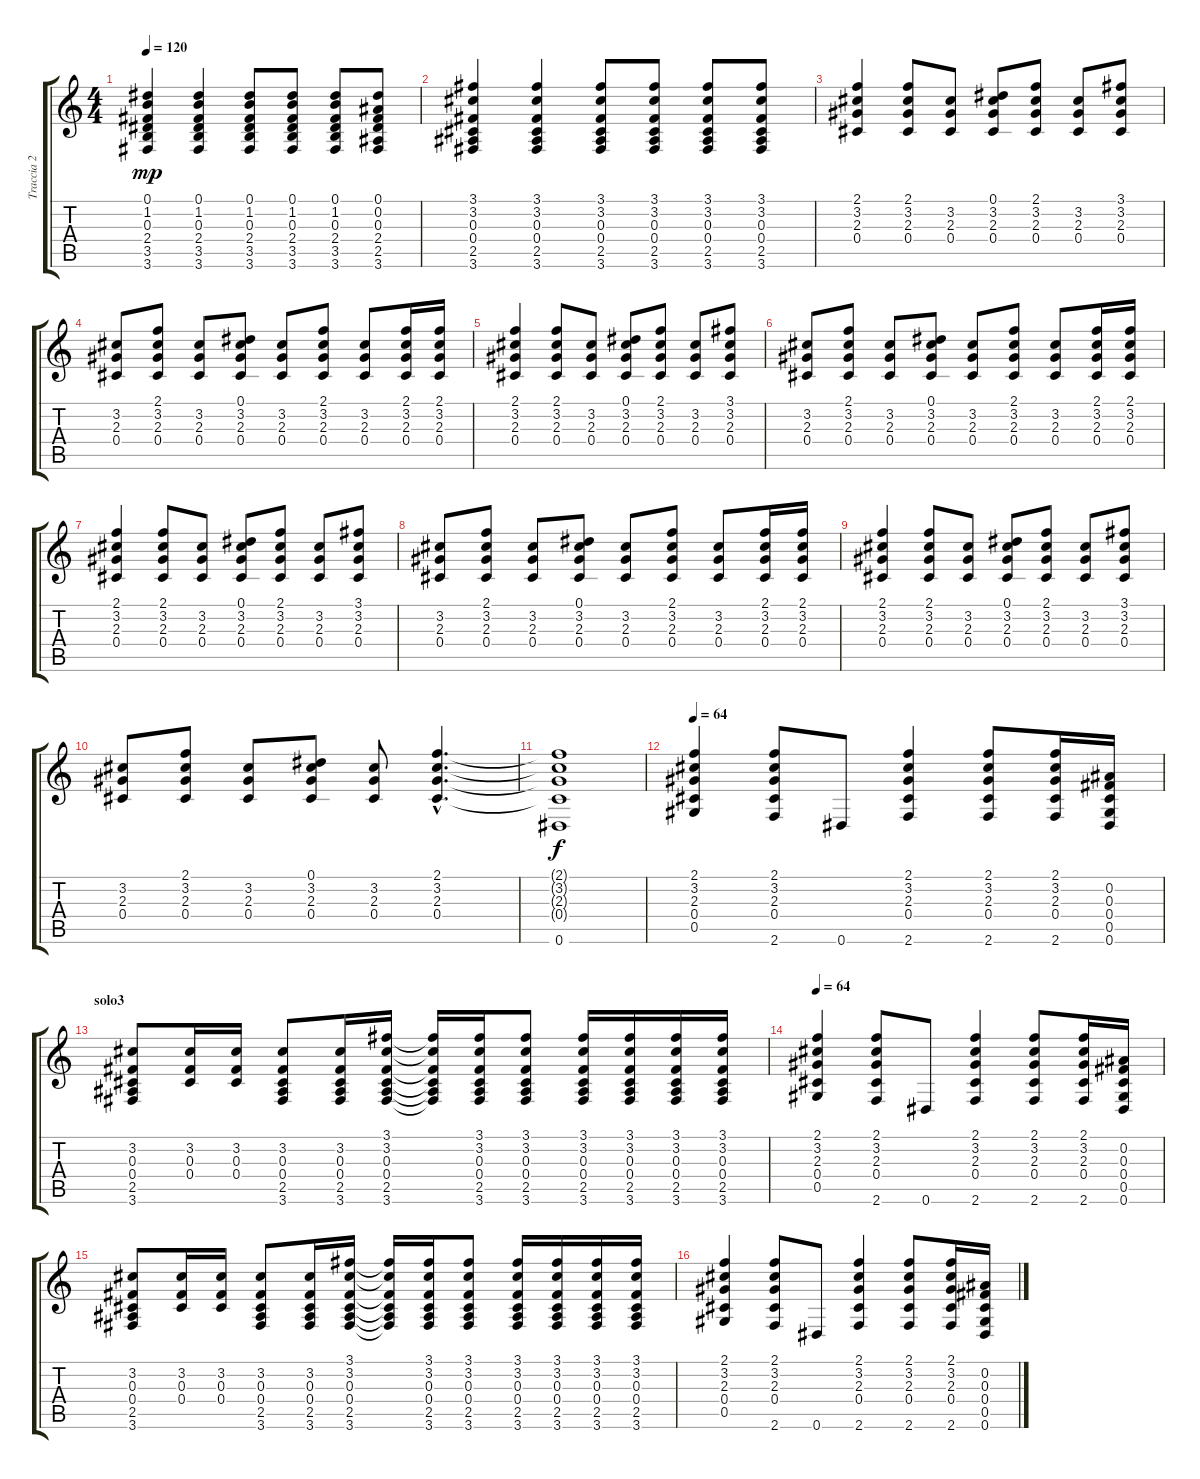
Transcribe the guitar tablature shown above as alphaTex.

\track ("Traccia 2" "Traccia 2") {instrument acousticguitarsteel}
\staff {score tabs}
\tuning (Eb4 Bb3 Gb3 Db3 Ab2 Eb2) {hide}
\ts (4 4)
\tempo 120
\clef g2
\ks c
(0.1 1.2 0.3 2.4 3.5 3.6).4{dy mp} (0.1 1.2 0.3 2.4 3.5 3.6).4 (0.1 1.2 0.3 2.4 3.5 3.6).8 (0.1 1.2 0.3 2.4 3.5 3.6).8 (0.1 1.2 0.3 2.4 3.5 3.6).8 (0.1 0.2 0.3 2.4 2.5 3.6).8 |
(3.1 3.2 0.3 0.4 2.5 3.6).4 (3.1 3.2 0.3 0.4 2.5 3.6).4 (3.1 3.2 0.3 0.4 2.5 3.6).8 (3.1 3.2 0.3 0.4 2.5 3.6).8 (3.1 3.2 0.3 0.4 2.5 3.6).8 (3.1 3.2 0.3 0.4 2.5 3.6).8 |
(2.1 3.2 2.3 0.4).4 (2.1 3.2 2.3 0.4).8 (3.2 2.3 0.4).8 (0.1 3.2 2.3 0.4).8 (2.1 3.2 2.3 0.4).8 (3.2 2.3 0.4).8 (3.1 3.2 2.3 0.4).8 |
(3.2 2.3 0.4).8 (2.1 3.2 2.3 0.4).8 (3.2 2.3 0.4).8 (0.1 3.2 2.3 0.4).8 (3.2 2.3 0.4).8 (2.1 3.2 2.3 0.4).8 (3.2 2.3 0.4).8 (2.1 3.2 2.3 0.4).16 (2.1 3.2 2.3 0.4).16 |
(2.1 3.2 2.3 0.4).4 (2.1 3.2 2.3 0.4).8 (3.2 2.3 0.4).8 (0.1 3.2 2.3 0.4).8 (2.1 3.2 2.3 0.4).8 (3.2 2.3 0.4).8 (3.1 3.2 2.3 0.4).8 |
(3.2 2.3 0.4).8 (2.1 3.2 2.3 0.4).8 (3.2 2.3 0.4).8 (0.1 3.2 2.3 0.4).8 (3.2 2.3 0.4).8 (2.1 3.2 2.3 0.4).8 (3.2 2.3 0.4).8 (2.1 3.2 2.3 0.4).16 (2.1 3.2 2.3 0.4).16 |
(2.1 3.2 2.3 0.4).4 (2.1 3.2 2.3 0.4).8 (3.2 2.3 0.4).8 (0.1 3.2 2.3 0.4).8 (2.1 3.2 2.3 0.4).8 (3.2 2.3 0.4).8 (3.1 3.2 2.3 0.4).8 |
(3.2 2.3 0.4).8 (2.1 3.2 2.3 0.4).8 (3.2 2.3 0.4).8 (0.1 3.2 2.3 0.4).8 (3.2 2.3 0.4).8 (2.1 3.2 2.3 0.4).8 (3.2 2.3 0.4).8 (2.1 3.2 2.3 0.4).16 (2.1 3.2 2.3 0.4).16 |
(2.1 3.2 2.3 0.4).4 (2.1 3.2 2.3 0.4).8 (3.2 2.3 0.4).8 (0.1 3.2 2.3 0.4).8 (2.1 3.2 2.3 0.4).8 (3.2 2.3 0.4).8 (3.1 3.2 2.3 0.4).8 |
(3.2 2.3 0.4).8 (2.1 3.2 2.3 0.4).8 (3.2 2.3 0.4).8 (0.1 3.2 2.3 0.4).8 (3.2 2.3 0.4).8 (2.1{hac} 3.2{hac} 2.3{hac} 0.4{hac}).4{d} |
(2.1{t} 3.2{t} 2.3{t} 0.4{t} 0.6).1{dy f} |
\tempo 64
(2.1 3.2 2.3 0.4 0.5).4 (2.1 3.2 2.3 0.4 2.6).8 0.6.8 (2.1 3.2 2.3 0.4 2.6).4 (2.1 3.2 2.3 0.4 2.6).8 (2.1 3.2 2.3 0.4 2.6).16 (0.2 0.3 0.4 0.5 0.6).16 |
\section ("" "solo3")
(3.2 0.3 0.4 2.5 3.6).8 (3.2 0.3 0.4).16 (3.2 0.3 0.4).16 (3.2 0.3 0.4 2.5 3.6).8 (3.2 0.3 0.4 2.5 3.6).16 (3.1 3.2 0.3 0.4 2.5 3.6).16 (3.1{t} 3.2{t} 0.3{t} 0.4{t} 2.5{t} 3.6{t}).16 (3.1 3.2 0.3 0.4 2.5 3.6).16 (3.1 3.2 0.3 0.4 2.5 3.6).8 (3.1 3.2 0.3 0.4 2.5 3.6).16 (3.1 3.2 0.3 0.4 2.5 3.6).16 (3.1 3.2 0.3 0.4 2.5 3.6).16 (3.1 3.2 0.3 0.4 2.5 3.6).16 |
\tempo 64
(2.1 3.2 2.3 0.4 0.5).4{volume 11} (2.1 3.2 2.3 0.4 2.6).8 0.6.8 (2.1 3.2 2.3 0.4 2.6).4 (2.1 3.2 2.3 0.4 2.6).8 (2.1 3.2 2.3 0.4 2.6).16 (0.2 0.3 0.4 0.5 0.6).16 |
(3.2 0.3 0.4 2.5 3.6).8 (3.2 0.3 0.4).16 (3.2 0.3 0.4).16 (3.2 0.3 0.4 2.5 3.6).8 (3.2 0.3 0.4 2.5 3.6).16 (3.1 3.2 0.3 0.4 2.5 3.6).16 (3.1{t} 3.2{t} 0.3{t} 0.4{t} 2.5{t} 3.6{t}).16 (3.1 3.2 0.3 0.4 2.5 3.6).16 (3.1 3.2 0.3 0.4 2.5 3.6).8 (3.1 3.2 0.3 0.4 2.5 3.6).16 (3.1 3.2 0.3 0.4 2.5 3.6).16 (3.1 3.2 0.3 0.4 2.5 3.6).16 (3.1 3.2 0.3 0.4 2.5 3.6).16 |
(2.1 3.2 2.3 0.4 0.5).4 (2.1 3.2 2.3 0.4 2.6).8 0.6.8 (2.1 3.2 2.3 0.4 2.6).4 (2.1 3.2 2.3 0.4 2.6).8 (2.1 3.2 2.3 0.4 2.6).16 (0.2 0.3 0.4 0.5 0.6).16
